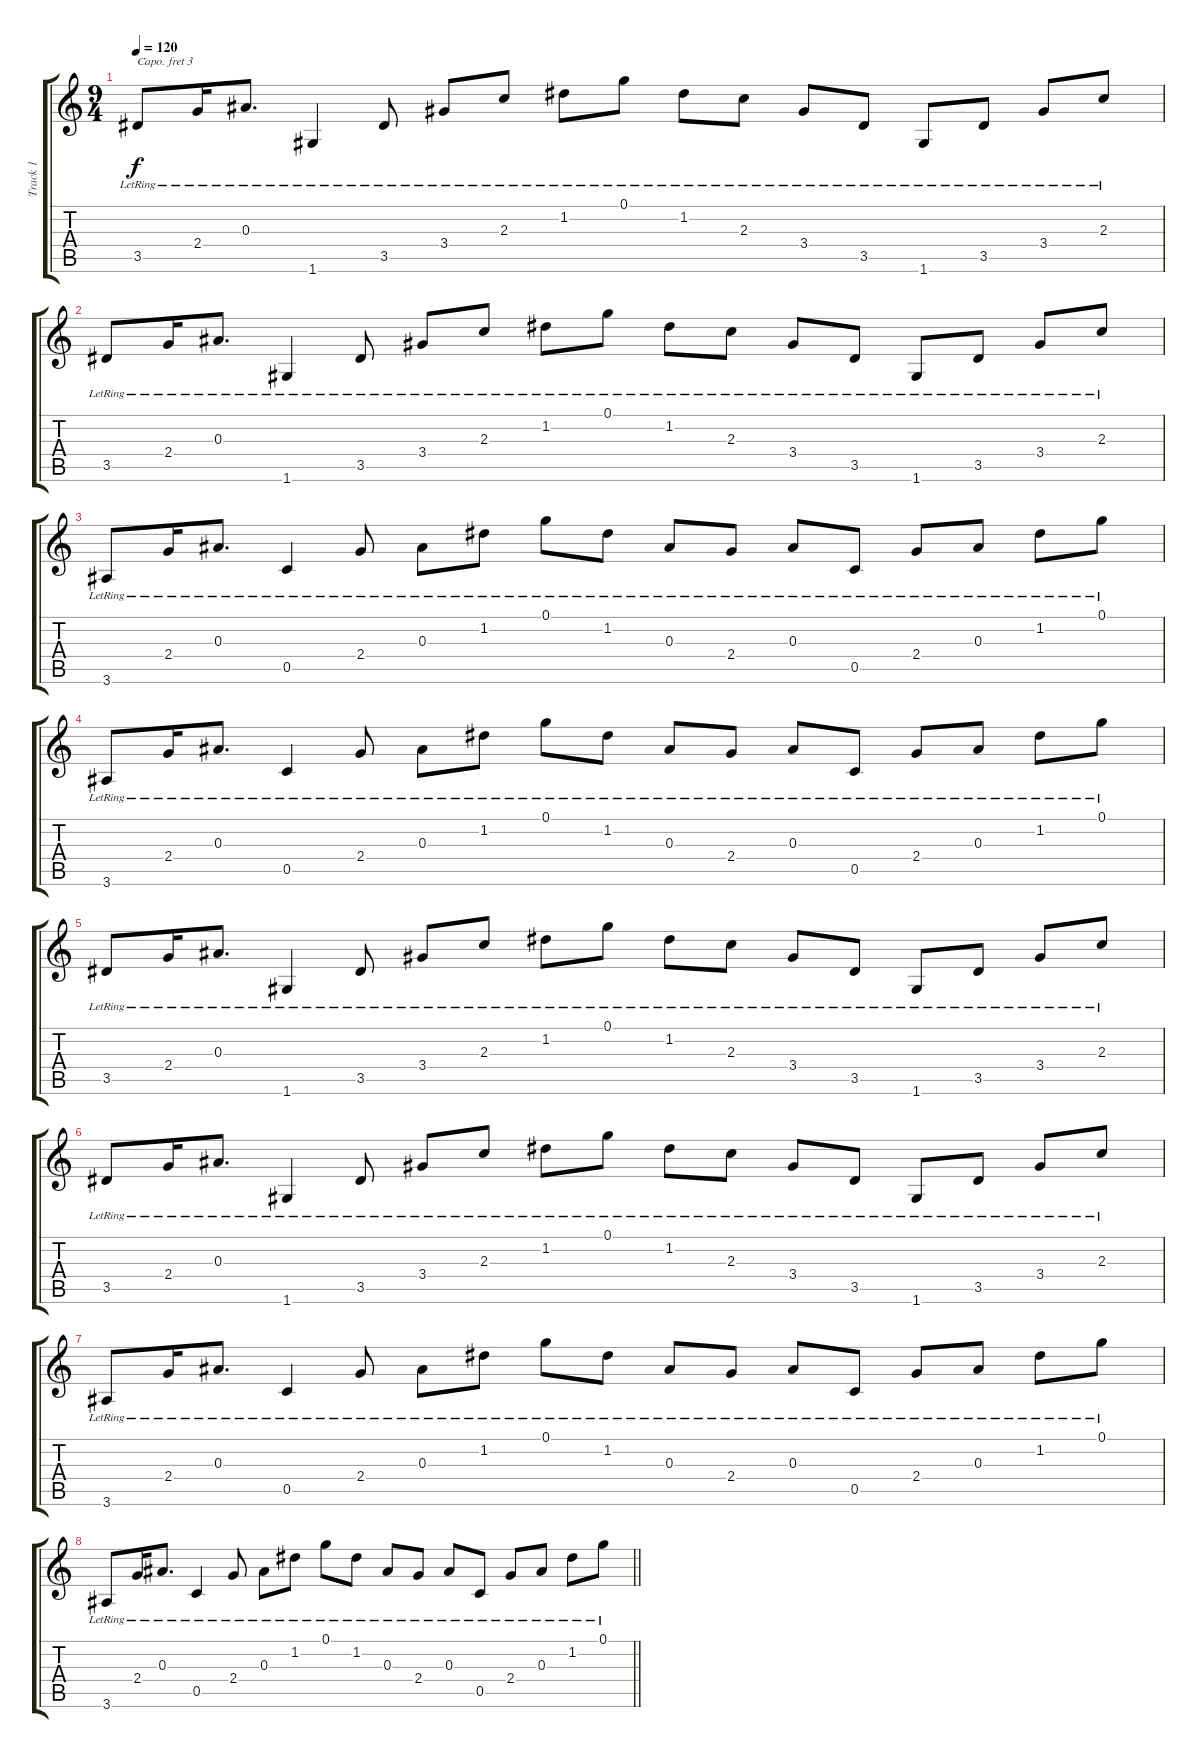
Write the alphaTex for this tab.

\track ("Track 1" "Track 1") {instrument acousticguitarsteel}
\staff {score tabs}
\capo 3
\tuning (E4 B3 G3 D3 A2 E2) {hide}
\ts (9 4)
\tempo 120
\clef g2
\ks c
3.5{lr}.8{dy f} 2.4{lr}.16 0.3{lr}.8{d} 1.6{lr}.4 3.5{lr}.8 3.4{lr}.8 2.3{lr}.8 1.2{lr}.8 0.1{lr}.8 1.2{lr}.8 2.3{lr}.8 3.4{lr}.8 3.5{lr}.8 1.6{lr}.8 3.5{lr}.8 3.4{lr}.8 2.3{lr}.8 |
3.5{lr}.8 2.4{lr}.16 0.3{lr}.8{d} 1.6{lr}.4 3.5{lr}.8 3.4{lr}.8 2.3{lr}.8 1.2{lr}.8 0.1{lr}.8 1.2{lr}.8 2.3{lr}.8 3.4{lr}.8 3.5{lr}.8 1.6{lr}.8 3.5{lr}.8 3.4{lr}.8 2.3{lr}.8 |
3.6{lr}.8 2.4{lr}.16 0.3{lr}.8{d} 0.5{lr}.4 2.4{lr}.8 0.3{lr}.8 1.2{lr}.8 0.1{lr}.8 1.2{lr}.8 0.3{lr}.8 2.4{lr}.8 0.3{lr}.8 0.5{lr}.8 2.4{lr}.8 0.3{lr}.8 1.2{lr}.8 0.1{lr}.8 |
3.6{lr}.8 2.4{lr}.16 0.3{lr}.8{d} 0.5{lr}.4 2.4{lr}.8 0.3{lr}.8 1.2{lr}.8 0.1{lr}.8 1.2{lr}.8 0.3{lr}.8 2.4{lr}.8 0.3{lr}.8 0.5{lr}.8 2.4{lr}.8 0.3{lr}.8 1.2{lr}.8 0.1{lr}.8 |
3.5{lr}.8 2.4{lr}.16 0.3{lr}.8{d} 1.6{lr}.4 3.5{lr}.8 3.4{lr}.8 2.3{lr}.8 1.2{lr}.8 0.1{lr}.8 1.2{lr}.8 2.3{lr}.8 3.4{lr}.8 3.5{lr}.8 1.6{lr}.8 3.5{lr}.8 3.4{lr}.8 2.3{lr}.8 |
3.5{lr}.8 2.4{lr}.16 0.3{lr}.8{d} 1.6{lr}.4 3.5{lr}.8 3.4{lr}.8 2.3{lr}.8 1.2{lr}.8 0.1{lr}.8 1.2{lr}.8 2.3{lr}.8 3.4{lr}.8 3.5{lr}.8 1.6{lr}.8 3.5{lr}.8 3.4{lr}.8 2.3{lr}.8 |
3.6{lr}.8 2.4{lr}.16 0.3{lr}.8{d} 0.5{lr}.4 2.4{lr}.8 0.3{lr}.8 1.2{lr}.8 0.1{lr}.8 1.2{lr}.8 0.3{lr}.8 2.4{lr}.8 0.3{lr}.8 0.5{lr}.8 2.4{lr}.8 0.3{lr}.8 1.2{lr}.8 0.1{lr}.8 |
\barLineRight lightlight
3.6{lr}.8 2.4{lr}.16 0.3{lr}.8{d} 0.5{lr}.4 2.4{lr}.8 0.3{lr}.8 1.2{lr}.8 0.1{lr}.8 1.2{lr}.8 0.3{lr}.8 2.4{lr}.8 0.3{lr}.8 0.5{lr}.8 2.4{lr}.8 0.3{lr}.8 1.2{lr}.8 0.1{lr}.8
